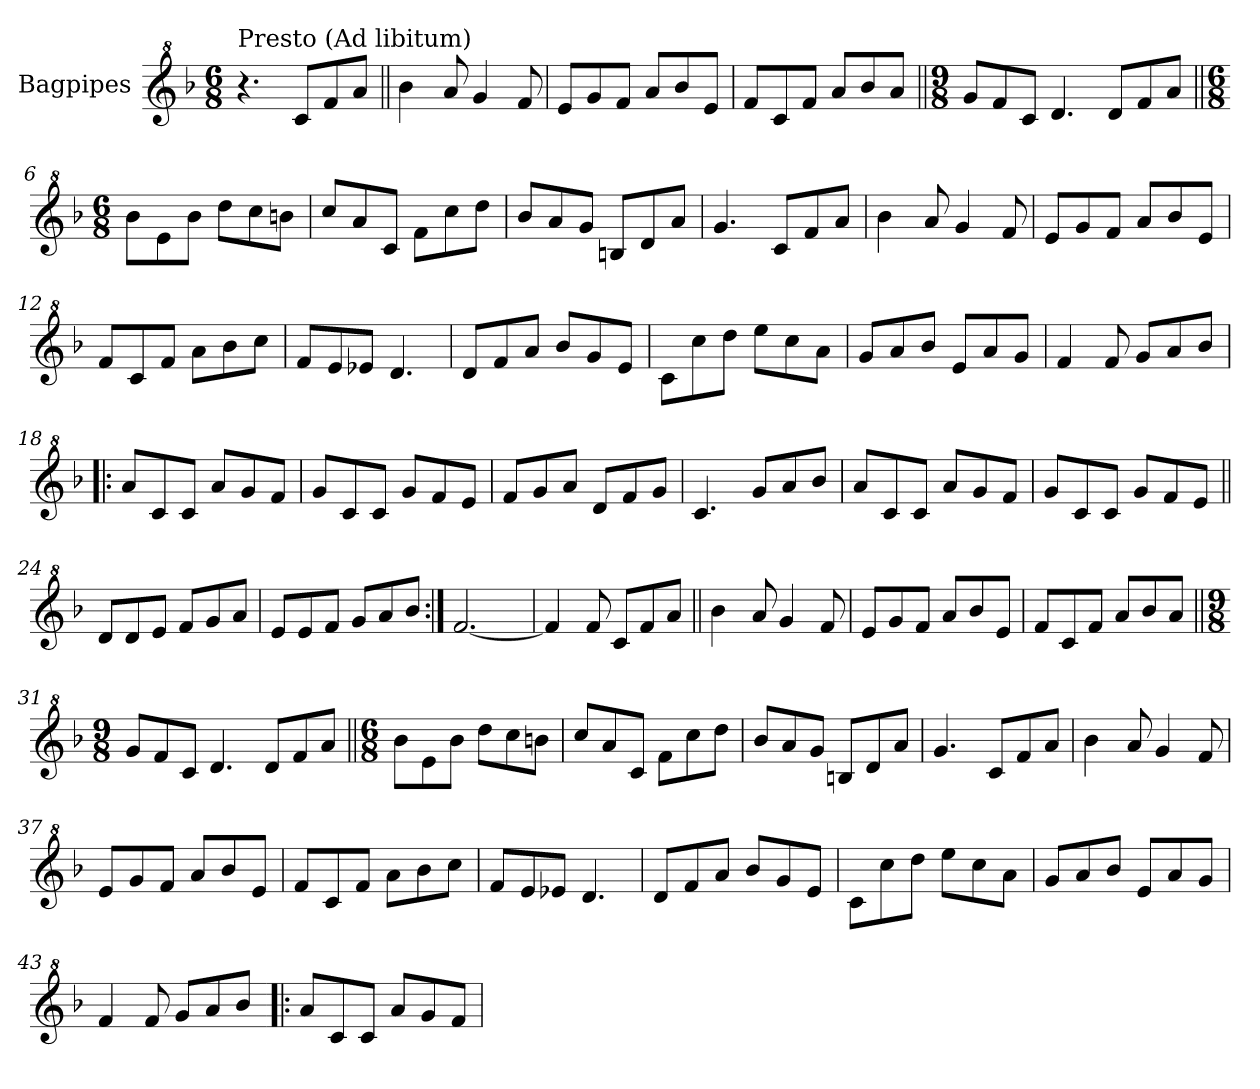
**kern
*part1
*staff1
*I"Bagpipes
*I'Bag
*clefG^2
*k[b-]
*F:
*M6/8
=1
!LO:TX:a:t=Presto (Ad libitum)
4.r
8cc/L
8ff/
8aa/J
=2||
4bb-\
8aa/
4gg/
8ff/
=3
8ee/L
8gg/
8ff/J
8aa/L
8bb-/
8ee/J
=4
8ff/L
8cc/
8ff/J
8aa/L
8bb-/
8aa/J
=5||
*M9/8
8gg/L
8ff/
8cc/J
4.dd/
8dd/L
8ff/
8aa/J
=6||
*M6/8
8bb-\L
8ee\
8bb-\J
8ddd\L
8ccc\
8bbn\J
!!LO:LB:g=z
=7
8ccc/L
8aa/
8cc/J
8ff\L
8ccc\
8ddd\J
=8
8bb-/L
8aa/
8gg/J
8bn/L
8dd/
8aa/J
=9
4.gg/
8cc/L
8ff/
8aa/J
=10
4bb-\
8aa/
4gg/
8ff/
=11
8ee/L
8gg/
8ff/J
8aa/L
8bb-/
8ee/J
=12
8ff/L
8cc/
8ff/J
8aa\L
8bb-\
8ccc\J
=13
8ff/L
8ee/
8ee-X/J
4.dd/
=14
8dd/L
8ff/
8aa/J
8bb-/L
8gg/
8ee/J
!!LO:LB:g=z
=15
8cc\L
8ccc\
8ddd\J
8eee\L
8ccc\
8aa\J
=16
8gg/L
8aa/
8bb-/J
8ee/L
8aa/
8gg/J
=17
4ff/
8ff/
8gg/L
8aa/
8bb-/J
=18!|:
8aa/L
8cc/
8cc/J
8aa/L
8gg/
8ff/J
=19
8gg/L
8cc/
8cc/J
8gg/L
8ff/
8ee/J
=20
8ff/L
8gg/
8aa/J
8dd/L
8ff/
8gg/J
=21
4.cc/
8gg/L
8aa/
8bb-/J
!!LO:LB:g=z
=22
8aa/L
8cc/
8cc/J
8aa/L
8gg/
8ff/J
=23
8gg/L
8cc/
8cc/J
8gg/L
8ff/
8ee/J
=24||
8dd/L
8dd/
8ee/J
8ff/L
8gg/
8aa/J
=25
8ee/L
8ee/
8ff/J
8gg/L
8aa/
8bb-/J
=26:|!
[2.ff/
=27
4ff/]
8ff/
8cc/L
8ff/
8aa/J
=28||
4bb-\
8aa/
4gg/
8ff/
=29
8ee/L
8gg/
8ff/J
8aa/L
8bb-/
8ee/J
!!LO:LB:g=z
=30
8ff/L
8cc/
8ff/J
8aa/L
8bb-/
8aa/J
=31||
*M9/8
8gg/L
8ff/
8cc/J
4.dd/
8dd/L
8ff/
8aa/J
=32||
*M6/8
8bb-\L
8ee\
8bb-\J
8ddd\L
8ccc\
8bbn\J
=33
8ccc/L
8aa/
8cc/J
8ff\L
8ccc\
8ddd\J
=34
8bb-/L
8aa/
8gg/J
8bn/L
8dd/
8aa/J
=35
4.gg/
8cc/L
8ff/
8aa/J
=36
4bb-\
8aa/
4gg/
8ff/
!!LO:LB:g=z
=37
8ee/L
8gg/
8ff/J
8aa/L
8bb-/
8ee/J
=38
8ff/L
8cc/
8ff/J
8aa\L
8bb-\
8ccc\J
=39
8ff/L
8ee/
8ee-X/J
4.dd/
=40
8dd/L
8ff/
8aa/J
8bb-/L
8gg/
8ee/J
=41
8cc\L
8ccc\
8ddd\J
8eee\L
8ccc\
8aa\J
=42
8gg/L
8aa/
8bb-/J
8ee/L
8aa/
8gg/J
=43
4ff/
8ff/
8gg/L
8aa/
8bb-/J
!!LO:LB:g=z
=44!|:
8aa/L
8cc/
8cc/J
8aa/L
8gg/
8ff/J
=
*-
